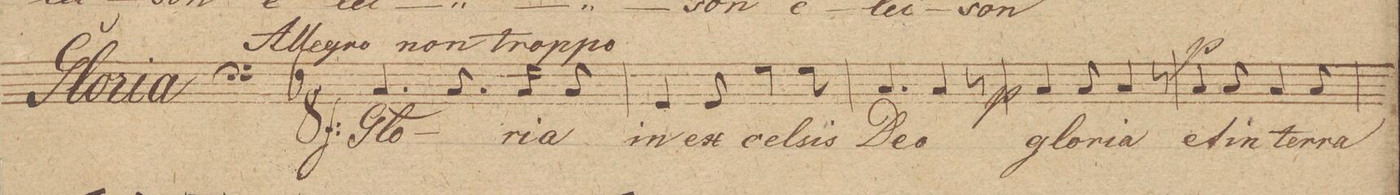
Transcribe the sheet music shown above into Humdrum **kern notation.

**kern	**text	**dynam
*I"Baſso 2do	*	*
*clefF4	*	*
*k[]	*	*
*M6/8	*	*
*4\right	*	*
[4.C/	Glo-	f
*8\right	*	*
8.C/]	.	.
*16\right	*	*
16C/	-ri-	.
8C/	-a	.
=2	=2	=2
4GG/	in	.
8GG/	ex-	.
4G\	-cel-	.
8G\	-sis	.
=3	=3	=3
4.C/	De-	.
4C/	-o	.
8r	.	.
=4	=4	=4
4C/	glo-	p
8C/	-ri-	.
4C/	-a	.
8r	.	.
=5	=5	=5
4C/	et	p
8C/	in	.
4C/	ter-	.
8C/	-ra	.
=6	=6	=6
*-	*-	*-
